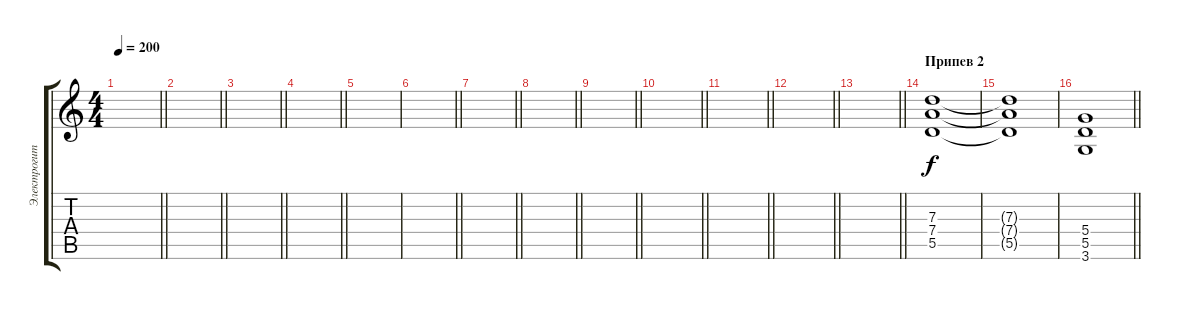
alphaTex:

\track ("Электрогитара" "Электрогит") {instrument electricguitarclean}
\staff {score tabs}
\tuning (E4 B3 G3 D3 A2 E2) {hide}
\ts (4 4)
\tempo 200
\clef g2
\barLineRight lightlight
\ks c
|
\barLineRight lightlight
|
\barLineRight lightlight
|
\barLineRight lightlight
|
|
\barLineRight lightlight
|
\barLineRight lightlight
|
\barLineRight lightlight
|
\barLineRight lightlight
|
\barLineRight lightlight
|
\barLineRight lightlight
|
\barLineRight lightlight
|
\barLineRight lightlight
|
\section ("" "Припев 2")
(7.3 7.4 5.5).1{volume 15 balance 12 instrument overdrivenguitar} |
(7.3{t} 7.4{t} 5.5{t}).1 |
\barLineRight lightlight
(5.4 5.5 3.6).1
